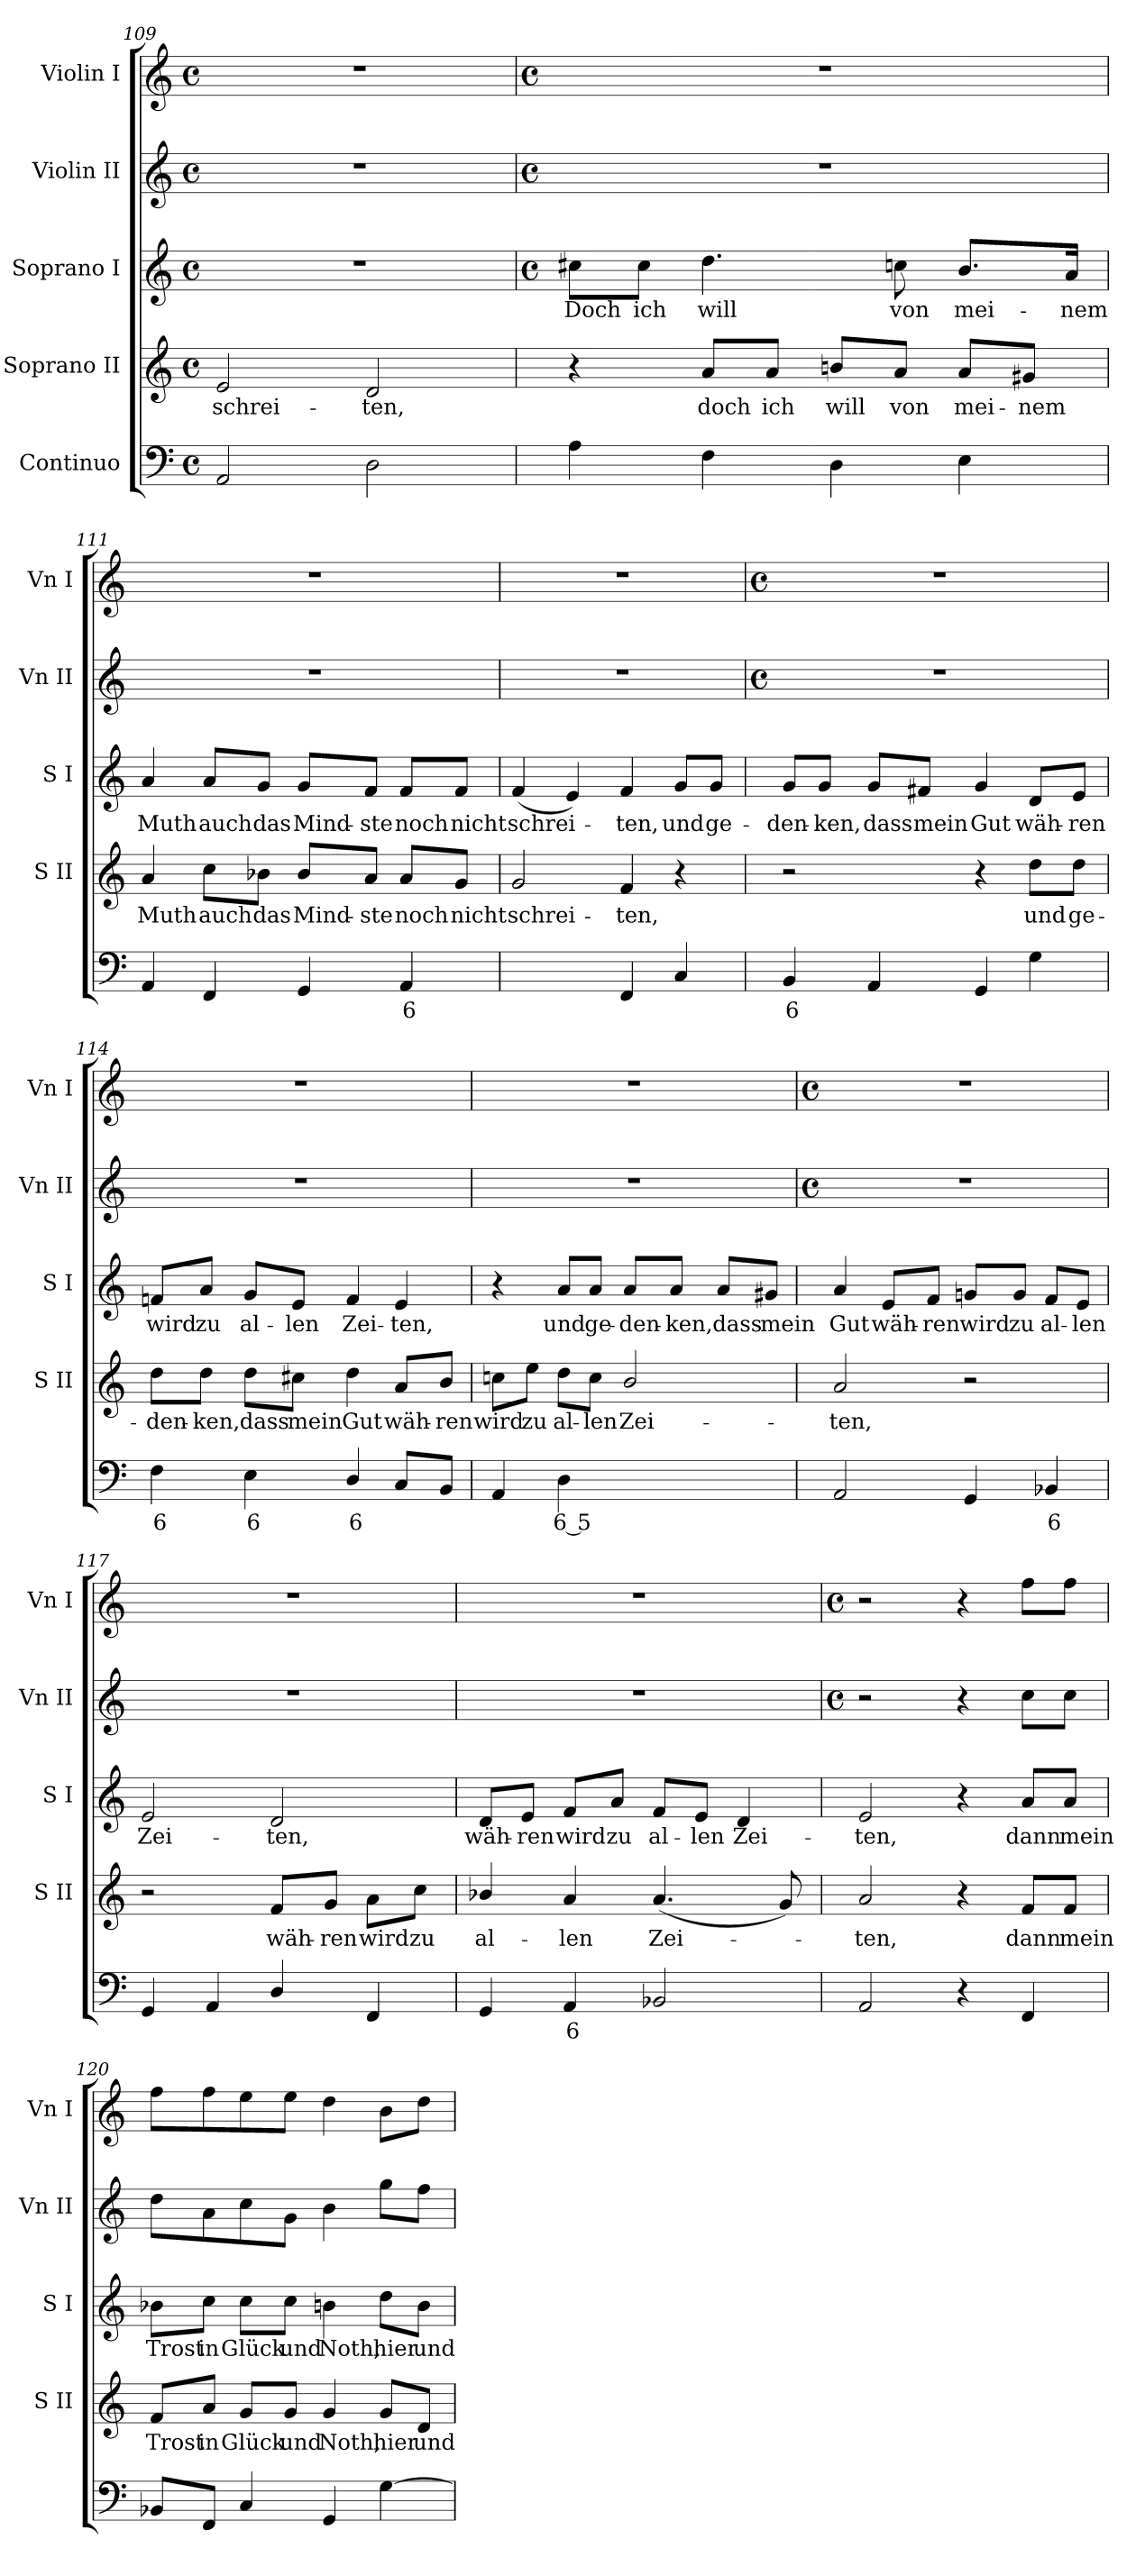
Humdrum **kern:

**kern	**text	**kern	**text	**kern	**text	**kern	**kern
*part5	*part5	*part4	*part4	*part3	*part3	*part2	*part1
*staff5	*staff5	*staff4	*staff4	*staff3	*staff3	*staff2	*staff1
*I"Continuo	*	*I"Soprano II	*	*I"Soprano I	*	*I"Violin II	*I"Violin I
*	*	*I'S II	*	*I'S I	*	*I'Vn II	*I'Vn I
*clefF4	*	*clefG2	*	*clefG2	*	*clefG2	*clefG2
*k[]	*	*k[]	*	*k[]	*	*k[]	*k[]
*C:	*	*C:	*	*C:	*	*C:	*C:
*M4/4	*	*M4/4	*	*M4/4	*	*M4/4	*M4/4
*met(c)	*	*met(c)	*	*met(c)	*	*met(c)	*met(c)
=109	=109	=109	=109	=109	=109	=109	=109
!	!	!	!LO:LY:b	!	!	!	!
2AA	.	2e	schrei-	1r	.	1r	1r
!	!	!	!LO:LY:b	!	!	!	!
2D	.	2d	-ten,	.	.	.	.
!!LO:LB:g=z
=110	=110	=110	=110	=110	=110	=110	=110
*	*	*	*	*k[]	*	*	*
*	*	*	*	*C:	*	*	*
*	*	*	*	*M4/4	*	*M4/4	*M4/4
*	*	*	*	*met(c)	*	*met(c)	*met(c)
!	!	!	!	!	!LO:LY:b	!	!
4A	.	4r	.	8cc#X\L	Doch	1r	1r
!	!	!	!	!	!LO:LY:b	!	!
.	.	.	.	8cc#\J	ich	.	.
!	!	!	!LO:LY:b	!	!LO:LY:b	!	!
4F	.	8a/L	doch	4.dd	will	.	.
!	!	!	!LO:LY:b	!	!	!	!
.	.	8a/J	ich	.	.	.	.
!	!	!	!LO:LY:b	!	!	!	!
4D	.	8bn/L	will	.	.	.	.
!	!	!	!LO:LY:b	!	!LO:LY:b	!	!
.	.	8a/J	von	8ccn	von	.	.
!	!	!	!LO:LY:b	!	!LO:LY:b	!	!
4E	.	8a/L	mei-	8.b/L	mei-	.	.
!	!	!	!LO:LY:b	!	!	!	!
.	.	8g#X/J	-nem	.	.	.	.
!	!	!	!	!	!LO:LY:b	!	!
.	.	.	.	16a/Jk	-nem	.	.
=111	=111	=111	=111	=111	=111	=111	=111
!	!	!	!LO:LY:b	!	!LO:LY:b	!	!
4AA	.	4a	Muth	4a	Muth	1r	1r
!	!	!	!LO:LY:b	!	!LO:LY:b	!	!
4FF	.	8cc\L	auch	8a/L	auch	.	.
!	!	!	!LO:LY:b	!	!LO:LY:b	!	!
.	.	8b-X\J	das	8g/J	das	.	.
!	!	!	!LO:LY:b	!	!LO:LY:b	!	!
4GG	.	8b-/L	Mind-	8g/L	Mind-	.	.
!	!	!	!LO:LY:b	!	!LO:LY:b	!	!
.	.	8a/J	-ste	8f/J	-ste	.	.
!	!LO:LY:b	!	!LO:LY:b	!	!LO:LY:b	!	!
4AA	6	8a/L	noch	8f/L	noch	.	.
!	!	!	!LO:LY:b	!	!LO:LY:b	!	!
.	.	8g/J	nicht	8f/J	nicht	.	.
=112	=112	=112	=112	=112	=112	=112	=112
!	!LO:LY:b	!	!LO:LY:b	!	!LO:LY:b	!	!
[4Cyy	4	2g	schrei-	(<4f	schrei-	1r	1r
!	!LO:LY:b	!	!	!	!	!	!
4Cyy]	3	.	.	4e)	.	.	.
!	!	!	!LO:LY:b	!	!LO:LY:b	!	!
4FF	.	4f	-ten,	4f	ten,	.	.
!	!	!	!	!	!LO:LY:b	!	!
4C	.	4r	.	8g/L	und	.	.
!	!	!	!	!	!LO:LY:b	!	!
.	.	.	.	8g/J	ge-	.	.
!!LO:LB:g=z
=113	=113	=113	=113	=113	=113	=113	=113
*	*	*	*	*	*	*M4/4	*M4/4
*	*	*	*	*	*	*met(c)	*met(c)
!	!LO:LY:b	!	!	!	!LO:LY:b	!	!
4BB	6	2r	.	8g/L	-den-	1r	1r
!	!	!	!	!	!LO:LY:b	!	!
.	.	.	.	8g/J	-ken,	.	.
!	!	!	!	!	!LO:LY:b	!	!
4AA	.	.	.	8g/L	dass	.	.
!	!	!	!	!	!LO:LY:b	!	!
.	.	.	.	8f#X/J	mein	.	.
!	!	!	!	!	!LO:LY:b	!	!
4GG	.	4r	.	4g	Gut	.	.
!	!	!	!LO:LY:b	!	!LO:LY:b	!	!
4G	.	8dd\L	und	8d/L	wäh-	.	.
!	!	!	!LO:LY:b	!	!LO:LY:b	!	!
.	.	8dd\J	ge-	8e/J	-ren	.	.
=114	=114	=114	=114	=114	=114	=114	=114
!	!LO:LY:b	!	!LO:LY:b	!	!LO:LY:b	!	!
4F	6	8dd\L	-den-	8fn/L	wird	1r	1r
!	!	!	!LO:LY:b	!	!LO:LY:b	!	!
.	.	8dd\J	-ken,	8a/J	zu	.	.
!	!LO:LY:b	!	!LO:LY:b	!	!LO:LY:b	!	!
4E	6	8dd\L	dass	8g/L	al-	.	.
!	!	!	!LO:LY:b	!	!LO:LY:b	!	!
.	.	8cc#X\J	mein	8e/J	-len	.	.
!	!LO:LY:b	!	!LO:LY:b	!	!LO:LY:b	!	!
4D/	6	4dd	Gut	4f	Zei-	.	.
!	!	!	!LO:LY:b	!	!LO:LY:b	!	!
8CL	.	8a/L	wäh-	4e	-ten,	.	.
!	!	!	!LO:LY:b	!	!	!	!
8BBJ	.	8b/J	-ren	.	.	.	.
=115	=115	=115	=115	=115	=115	=115	=115
!	!	!	!LO:LY:b	!	!	!	!
4AA	.	8ccn\L	wird	4r	.	1r	1r
!	!	!	!LO:LY:b	!	!	!	!
.	.	8ee\J	zu	.	.	.	.
!	!LO:LY:b	!	!LO:LY:b	!	!LO:LY:b	!	!
4D	6 5	8dd\L	al-	8a/L	und	.	.
!	!	!	!LO:LY:b	!	!LO:LY:b	!	!
.	.	8cc\J	-len	8a/J	ge-	.	.
!	!LO:LY:b	!	!LO:LY:b	!	!LO:LY:b	!	!
[4Eyy	4	2b/	Zei-	8a/L	-den-	.	.
!	!	!	!	!	!LO:LY:b	!	!
.	.	.	.	8a/J	-ken,	.	.
!	!	!	!	!	!LO:LY:b	!	!
4Eyy]	.	.	.	8a/L	dass	.	.
!	!	!	!	!	!LO:LY:b	!	!
.	.	.	.	8g#X/J	mein	.	.
!!LO:LB:g=z
=116	=116	=116	=116	=116	=116	=116	=116
*	*	*	*	*	*	*M4/4	*M4/4
*	*	*	*	*	*	*met(c)	*met(c)
!	!	!	!LO:LY:b	!	!LO:LY:b	!	!
2AA	.	2a	-ten,	4a	Gut	1r	1r
!	!	!	!	!	!LO:LY:b	!	!
.	.	.	.	8e/L	wäh-	.	.
!	!	!	!	!	!LO:LY:b	!	!
.	.	.	.	8f/J	-ren	.	.
!	!	!	!	!	!LO:LY:b	!	!
4GG	.	2r	.	8gn/L	wird	.	.
!	!	!	!	!	!LO:LY:b	!	!
.	.	.	.	8g/J	zu	.	.
!	!LO:LY:b	!	!	!	!LO:LY:b	!	!
4BB-X	6	.	.	8f/L	al-	.	.
!	!	!	!	!	!LO:LY:b	!	!
.	.	.	.	8e/J	-len	.	.
=117	=117	=117	=117	=117	=117	=117	=117
!	!	!	!	!	!LO:LY:b	!	!
4GG	.	2r	.	2e	Zei-	1r	1r
4AA	.	.	.	.	.	.	.
!	!	!	!LO:LY:b	!	!LO:LY:b	!	!
4D/	.	8f/L	wäh-	2d	-ten,	.	.
!	!	!	!LO:LY:b	!	!	!	!
.	.	8g/J	-ren	.	.	.	.
!	!	!	!LO:LY:b	!	!	!	!
4FF	.	8a\L	wird	.	.	.	.
!	!	!	!LO:LY:b	!	!	!	!
.	.	8cc\J	zu	.	.	.	.
=118	=118	=118	=118	=118	=118	=118	=118
!	!	!	!LO:LY:b	!	!LO:LY:b	!	!
4GG	.	4b-X/	al-	8d/L	wäh-	1r	1r
!	!	!	!	!	!LO:LY:b	!	!
.	.	.	.	8e/J	-ren	.	.
!	!LO:LY:b	!	!LO:LY:b	!	!LO:LY:b	!	!
4AA	6	4a	-len	8f/L	wird	.	.
!	!	!	!	!	!LO:LY:b	!	!
.	.	.	.	8a/J	zu	.	.
!	!	!	!LO:LY:b	!	!LO:LY:b	!	!
2BB-X	.	(<4.a	Zei-	8f/L	al-	.	.
!	!	!	!	!	!LO:LY:b	!	!
.	.	.	.	8e/J	-len	.	.
!	!	!	!	!	!LO:LY:b	!	!
.	.	.	.	4d	Zei-	.	.
.	.	8g)	.	.	.	.	.
!!LO:LB:g=z
=119	=119	=119	=119	=119	=119	=119	=119
*	*	*	*	*	*	*k[]	*k[]
*	*	*	*	*	*	*C:	*C:
*	*	*	*	*	*	*M4/4	*M4/4
*	*	*	*	*	*	*met(c)	*met(c)
!	!	!	!LO:LY:b	!	!LO:LY:b	!	!
2AA	.	2a	ten,	2e	-ten,	2r	2r
4r	.	4r	.	4r	.	4r	4r
!	!	!	!LO:LY:b	!	!LO:LY:b	!	!
4FF	.	8f/L	dann	8a/L	dann	8ccL	8ffL
!	!	!	!LO:LY:b	!	!LO:LY:b	!	!
.	.	8f/J	mein	8a/J	mein	8ccJ	8ffJ
=120	=120	=120	=120	=120	=120	=120	=120
!	!	!	!LO:LY:b	!	!LO:LY:b	!	!
8BB-XL	.	8f/L	Trost	8b-X\L	Trost	8ddL	8ffL
!	!	!	!LO:LY:b	!	!LO:LY:b	!	!
8FFJ	.	8a/J	in	8cc\J	in	8a	8ff
!	!	!	!LO:LY:b	!	!LO:LY:b	!	!
4C	.	8g/L	Glück	8cc\L	Glück	8cc	8ee
!	!	!	!LO:LY:b	!	!LO:LY:b	!	!
.	.	8g/J	und	8cc\J	und	8gJ	8eeJ
!	!	!	!LO:LY:b	!	!LO:LY:b	!	!
4GG	.	4g	Noth,	4bn	Noth,	4b	4dd
!	!	!	!LO:LY:b	!	!LO:LY:b	!	!
[4G	.	8g/L	hier	8dd\L	hier	8ggL	8bL
!	!	!	!LO:LY:b	!	!LO:LY:b	!	!
.	.	8d/J	und	8b\J	und	8ffJ	8ddJ
=	=	=	=	=	=	=	=
*-	*-	*-	*-	*-	*-	*-	*-
